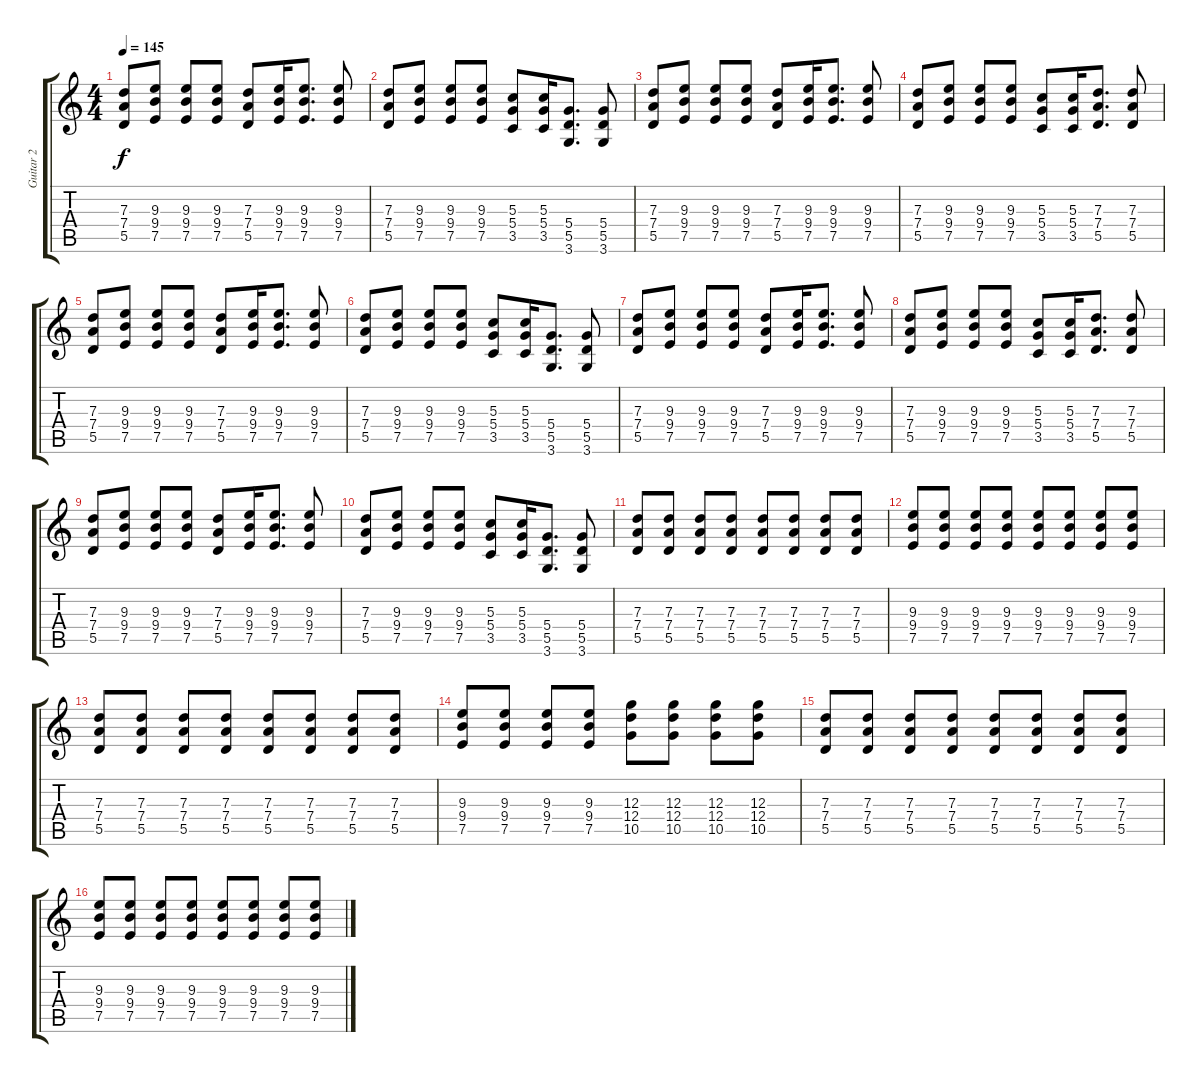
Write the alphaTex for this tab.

\track ("Guitar 2" "Guitar 2") {instrument distortionguitar}
\staff {score tabs}
\tuning (E4 B3 G3 D3 A2 E2) {hide}
\ts (4 4)
\tempo 145
\clef g2
\ks c
(7.3 7.4 5.5).8{dy f} (9.3 9.4 7.5).8 (9.3 9.4 7.5).8 (9.3 9.4 7.5).8 (7.3 7.4 5.5).8 (9.3 9.4 7.5).16 (9.3 9.4 7.5).8{d} (9.3 9.4 7.5).8 |
(7.3 7.4 5.5).8 (9.3 9.4 7.5).8 (9.3 9.4 7.5).8 (9.3 9.4 7.5).8 (5.3 5.4 3.5).8 (5.3 5.4 3.5).16 (5.4 5.5 3.6).8{d} (5.4 5.5 3.6).8 |
(7.3 7.4 5.5).8 (9.3 9.4 7.5).8 (9.3 9.4 7.5).8 (9.3 9.4 7.5).8 (7.3 7.4 5.5).8 (9.3 9.4 7.5).16 (9.3 9.4 7.5).8{d} (9.3 9.4 7.5).8 |
(7.3 7.4 5.5).8 (9.3 9.4 7.5).8 (9.3 9.4 7.5).8 (9.3 9.4 7.5).8 (5.3 5.4 3.5).8 (5.3 5.4 3.5).16 (7.3 7.4 5.5).8{d} (7.3 7.4 5.5).8 |
(7.3 7.4 5.5).8 (9.3 9.4 7.5).8 (9.3 9.4 7.5).8 (9.3 9.4 7.5).8 (7.3 7.4 5.5).8 (9.3 9.4 7.5).16 (9.3 9.4 7.5).8{d} (9.3 9.4 7.5).8 |
(7.3 7.4 5.5).8 (9.3 9.4 7.5).8 (9.3 9.4 7.5).8 (9.3 9.4 7.5).8 (5.3 5.4 3.5).8 (5.3 5.4 3.5).16 (5.4 5.5 3.6).8{d} (5.4 5.5 3.6).8 |
(7.3 7.4 5.5).8 (9.3 9.4 7.5).8 (9.3 9.4 7.5).8 (9.3 9.4 7.5).8 (7.3 7.4 5.5).8 (9.3 9.4 7.5).16 (9.3 9.4 7.5).8{d} (9.3 9.4 7.5).8 |
(7.3 7.4 5.5).8 (9.3 9.4 7.5).8 (9.3 9.4 7.5).8 (9.3 9.4 7.5).8 (5.3 5.4 3.5).8 (5.3 5.4 3.5).16 (7.3 7.4 5.5).8{d} (7.3 7.4 5.5).8 |
(7.3 7.4 5.5).8 (9.3 9.4 7.5).8 (9.3 9.4 7.5).8 (9.3 9.4 7.5).8 (7.3 7.4 5.5).8 (9.3 9.4 7.5).16 (9.3 9.4 7.5).8{d} (9.3 9.4 7.5).8 |
(7.3 7.4 5.5).8 (9.3 9.4 7.5).8 (9.3 9.4 7.5).8 (9.3 9.4 7.5).8 (5.3 5.4 3.5).8 (5.3 5.4 3.5).16 (5.4 5.5 3.6).8{d} (5.4 5.5 3.6).8 |
(7.3 7.4 5.5).8 (7.3 7.4 5.5).8 (7.3 7.4 5.5).8 (7.3 7.4 5.5).8 (7.3 7.4 5.5).8 (7.3 7.4 5.5).8 (7.3 7.4 5.5).8 (7.3 7.4 5.5).8 |
(9.3 9.4 7.5).8 (9.3 9.4 7.5).8 (9.3 9.4 7.5).8 (9.3 9.4 7.5).8 (9.3 9.4 7.5).8 (9.3 9.4 7.5).8 (9.3 9.4 7.5).8 (9.3 9.4 7.5).8 |
(7.3 7.4 5.5).8 (7.3 7.4 5.5).8 (7.3 7.4 5.5).8 (7.3 7.4 5.5).8 (7.3 7.4 5.5).8 (7.3 7.4 5.5).8 (7.3 7.4 5.5).8 (7.3 7.4 5.5).8 |
(9.3 9.4 7.5).8 (9.3 9.4 7.5).8 (9.3 9.4 7.5).8 (9.3 9.4 7.5).8 (12.3 12.4 10.5).8 (12.3 12.4 10.5).8 (12.3 12.4 10.5).8 (12.3 12.4 10.5).8 |
(7.3 7.4 5.5).8 (7.3 7.4 5.5).8 (7.3 7.4 5.5).8 (7.3 7.4 5.5).8 (7.3 7.4 5.5).8 (7.3 7.4 5.5).8 (7.3 7.4 5.5).8 (7.3 7.4 5.5).8 |
(9.3 9.4 7.5).8 (9.3 9.4 7.5).8 (9.3 9.4 7.5).8 (9.3 9.4 7.5).8 (9.3 9.4 7.5).8 (9.3 9.4 7.5).8 (9.3 9.4 7.5).8 (9.3 9.4 7.5).8
